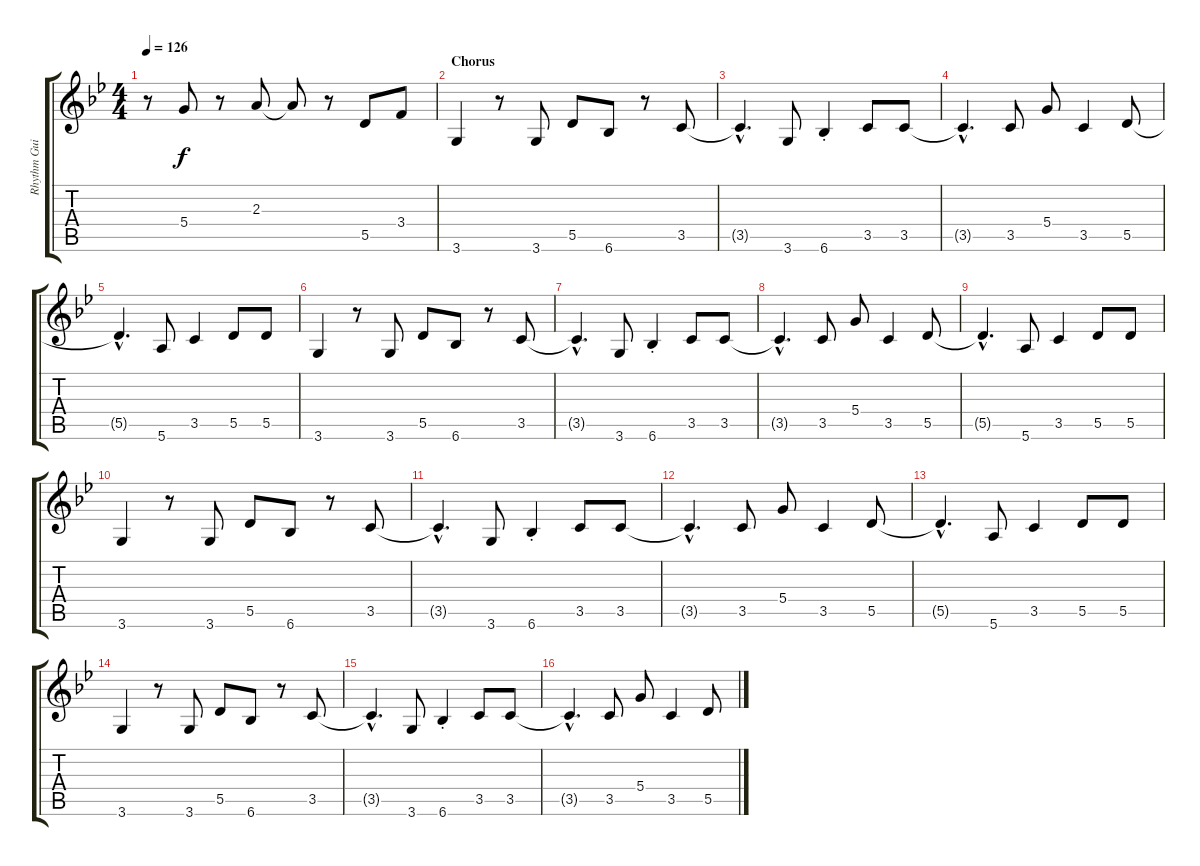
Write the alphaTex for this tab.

\track ("Rhythm Guitar" "Rhythm Gui") {instrument electricguitarmuted}
\staff {score tabs}
\tuning (E4 B3 G3 D3 A2 E2) {hide}
\ts (4 4)
\tempo 126
\clef g2
\ks bb
r.8{dy f} 5.4.8 r.8 2.3.8 2.3{t}.8 r.8 5.5.8 3.4.8 |
\section ("" "Chorus")
3.6.4 r.8 3.6.8 5.5.8 6.6.8 r.8 3.5.8 |
3.5{hac t}.4{d} 3.6.8 6.6{st}.4 3.5.8 3.5.8 |
3.5{hac t}.4{d} 3.5.8 5.4.8 3.5.4 5.5.8 |
5.5{hac t}.4{d} 5.6.8 3.5.4 5.5.8 5.5.8 |
3.6.4 r.8 3.6.8 5.5.8 6.6.8 r.8 3.5.8 |
3.5{hac t}.4{d} 3.6.8 6.6{st}.4 3.5.8 3.5.8 |
3.5{hac t}.4{d} 3.5.8 5.4.8 3.5.4 5.5.8 |
5.5{hac t}.4{d} 5.6.8 3.5.4 5.5.8 5.5.8 |
3.6.4 r.8 3.6.8 5.5.8 6.6.8 r.8 3.5.8 |
3.5{hac t}.4{d} 3.6.8 6.6{st}.4 3.5.8 3.5.8 |
3.5{hac t}.4{d} 3.5.8 5.4.8 3.5.4 5.5.8 |
5.5{hac t}.4{d} 5.6.8 3.5.4 5.5.8 5.5.8 |
3.6.4 r.8 3.6.8 5.5.8 6.6.8 r.8 3.5.8 |
3.5{hac t}.4{d} 3.6.8 6.6{st}.4 3.5.8 3.5.8 |
3.5{hac t}.4{d} 3.5.8 5.4.8 3.5.4 5.5.8
